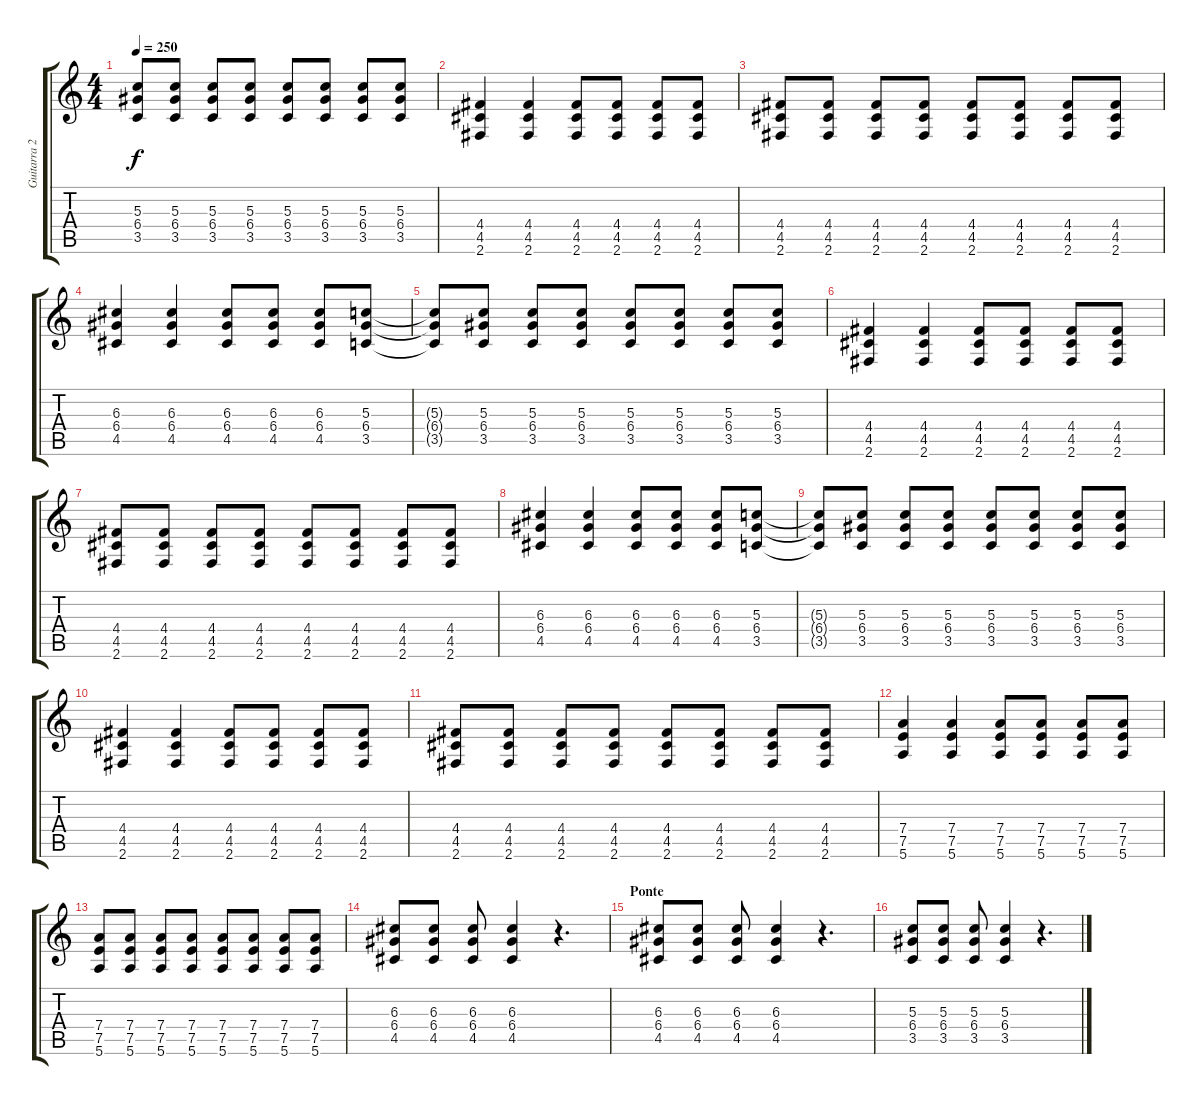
\track ("Guitarra 2" "Guitarra 2") {instrument distortionguitar}
\staff {score tabs}
\tuning (E4 B3 G3 D3 A2 E2) {hide}
\ts (4 4)
\tempo 250
\clef g2
\ks c
(5.3{t} 6.4{t} 3.5{t}).8{dy f} (5.3 6.4 3.5).8 (5.3 6.4 3.5).8 (5.3 6.4 3.5).8 (5.3 6.4 3.5).8 (5.3 6.4 3.5).8 (5.3 6.4 3.5).8 (5.3 6.4 3.5).8 |
(4.4 4.5 2.6).4 (4.4 4.5 2.6).4 (4.4 4.5 2.6).8 (4.4 4.5 2.6).8 (4.4 4.5 2.6).8 (4.4 4.5 2.6).8 |
(4.4 4.5 2.6).8 (4.4 4.5 2.6).8 (4.4 4.5 2.6).8 (4.4 4.5 2.6).8 (4.4 4.5 2.6).8 (4.4 4.5 2.6).8 (4.4 4.5 2.6).8 (4.4 4.5 2.6).8 |
(6.3 6.4 4.5).4 (6.3 6.4 4.5).4 (6.3 6.4 4.5).8 (6.3 6.4 4.5).8 (6.3 6.4 4.5).8 (5.3 6.4 3.5).8 |
(5.3{t} 6.4{t} 3.5{t}).8 (5.3 6.4 3.5).8 (5.3 6.4 3.5).8 (5.3 6.4 3.5).8 (5.3 6.4 3.5).8 (5.3 6.4 3.5).8 (5.3 6.4 3.5).8 (5.3 6.4 3.5).8 |
(4.4 4.5 2.6).4 (4.4 4.5 2.6).4 (4.4 4.5 2.6).8 (4.4 4.5 2.6).8 (4.4 4.5 2.6).8 (4.4 4.5 2.6).8 |
(4.4 4.5 2.6).8 (4.4 4.5 2.6).8 (4.4 4.5 2.6).8 (4.4 4.5 2.6).8 (4.4 4.5 2.6).8 (4.4 4.5 2.6).8 (4.4 4.5 2.6).8 (4.4 4.5 2.6).8 |
(6.3 6.4 4.5).4 (6.3 6.4 4.5).4 (6.3 6.4 4.5).8 (6.3 6.4 4.5).8 (6.3 6.4 4.5).8 (5.3 6.4 3.5).8 |
(5.3{t} 6.4{t} 3.5{t}).8 (5.3 6.4 3.5).8 (5.3 6.4 3.5).8 (5.3 6.4 3.5).8 (5.3 6.4 3.5).8 (5.3 6.4 3.5).8 (5.3 6.4 3.5).8 (5.3 6.4 3.5).8 |
(4.4 4.5 2.6).4 (4.4 4.5 2.6).4 (4.4 4.5 2.6).8 (4.4 4.5 2.6).8 (4.4 4.5 2.6).8 (4.4 4.5 2.6).8 |
(4.4 4.5 2.6).8 (4.4 4.5 2.6).8 (4.4 4.5 2.6).8 (4.4 4.5 2.6).8 (4.4 4.5 2.6).8 (4.4 4.5 2.6).8 (4.4 4.5 2.6).8 (4.4 4.5 2.6).8 |
(7.4 7.5 5.6).4 (7.4 7.5 5.6).4 (7.4 7.5 5.6).8 (7.4 7.5 5.6).8 (7.4 7.5 5.6).8 (7.4 7.5 5.6).8 |
(7.4 7.5 5.6).8 (7.4 7.5 5.6).8 (7.4 7.5 5.6).8 (7.4 7.5 5.6).8 (7.4 7.5 5.6).8 (7.4 7.5 5.6).8 (7.4 7.5 5.6).8 (7.4 7.5 5.6).8 |
(6.3 6.4 4.5).8 (6.3 6.4 4.5).8 (6.3 6.4 4.5).8 (6.3 6.4 4.5).4 r.4{d} |
\section ("" "Ponte ")
(6.3 6.4 4.5).8 (6.3 6.4 4.5).8 (6.3 6.4 4.5).8 (6.3 6.4 4.5).4 r.4{d} |
(5.3 6.4 3.5).8 (5.3 6.4 3.5).8 (5.3 6.4 3.5).8 (5.3 6.4 3.5).4 r.4{d}
